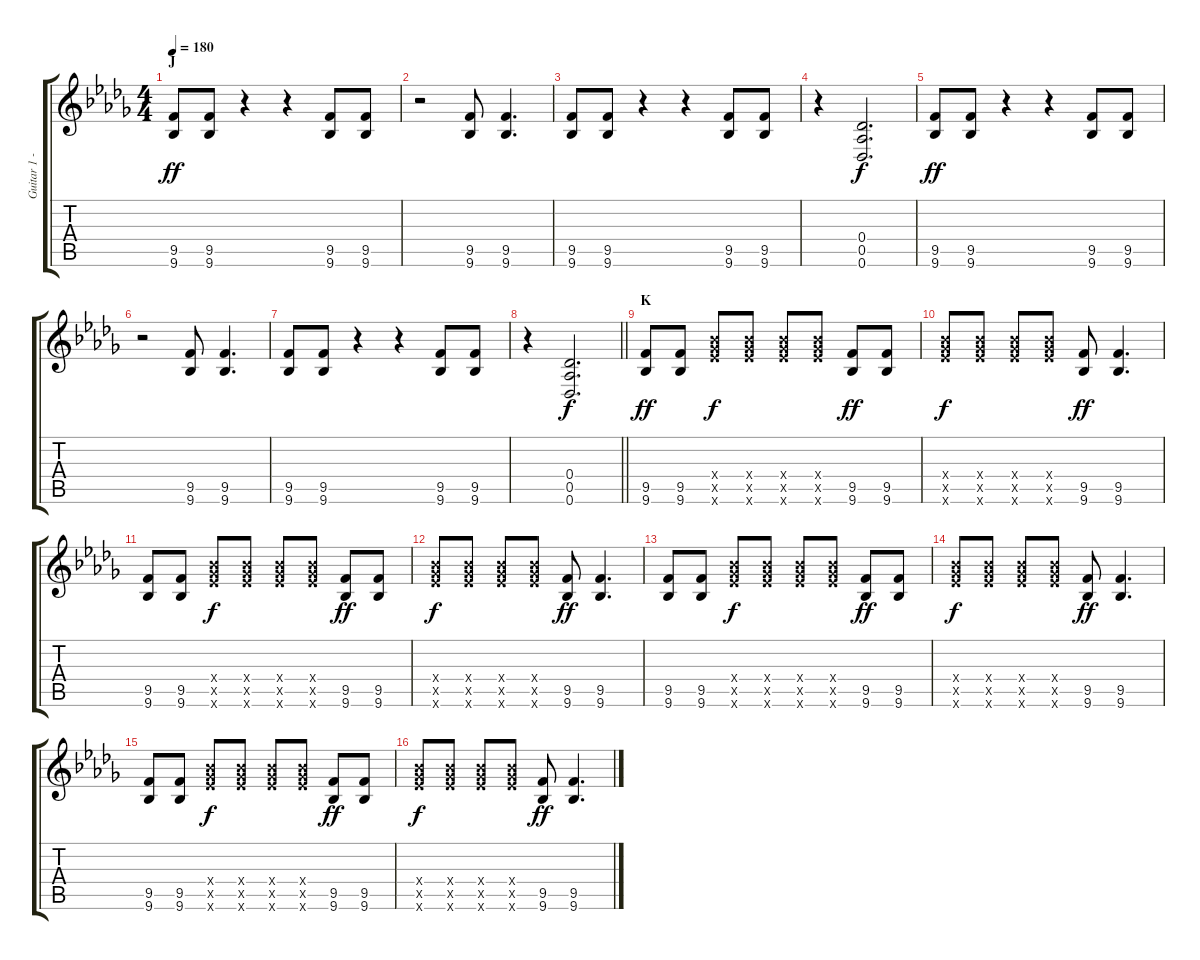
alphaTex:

\track ("Guitar 1 - Hiroshi" "Guitar 1 -") {instrument distortionguitar}
\staff {score tabs}
\tuning (Eb4 Bb3 Gb3 Db3 Ab2 Db2) {hide}
\ts (4 4)
\section ("" "J")
\tempo 180
\clef g2
\ks db
(9.5 9.6).8{dy ff} (9.5 9.6).8 r.4 r.4 (9.5 9.6).8 (9.5 9.6).8 |
r.2 (9.5 9.6).8 (9.5 9.6).4{d} |
(9.5 9.6).8 (9.5 9.6).8 r.4 r.4 (9.5 9.6).8 (9.5 9.6).8 |
r.4 (0.4 0.5 0.6).2{d dy f} |
(9.5 9.6).8{dy ff} (9.5 9.6).8 r.4 r.4 (9.5 9.6).8 (9.5 9.6).8 |
r.2 (9.5 9.6).8 (9.5 9.6).4{d} |
(9.5 9.6).8 (9.5 9.6).8 r.4 r.4 (9.5 9.6).8 (9.5 9.6).8 |
\barLineRight lightlight
r.4 (0.4 0.5 0.6).2{d dy f} |
\section ("" "K")
(9.5 9.6).8{dy ff} (9.5 9.6).8 (9.4{x} 10.5{x} 14.6{x}).8{dy f} (9.4{x} 10.5{x} 14.6{x}).8 (9.4{x} 10.5{x} 14.6{x}).8 (9.4{x} 10.5{x} 14.6{x}).8 (9.5 9.6).8{dy ff} (9.5 9.6).8 |
(9.4{x} 10.5{x} 14.6{x}).8{dy f} (9.4{x} 10.5{x} 14.6{x}).8 (9.4{x} 10.5{x} 14.6{x}).8 (9.4{x} 10.5{x} 14.6{x}).8 (9.5 9.6).8{dy ff} (9.5 9.6).4{d} |
(9.5 9.6).8 (9.5 9.6).8 (9.4{x} 10.5{x} 14.6{x}).8{dy f} (9.4{x} 10.5{x} 14.6{x}).8 (9.4{x} 10.5{x} 14.6{x}).8 (9.4{x} 10.5{x} 14.6{x}).8 (9.5 9.6).8{dy ff} (9.5 9.6).8 |
(9.4{x} 10.5{x} 14.6{x}).8{dy f} (9.4{x} 10.5{x} 14.6{x}).8 (9.4{x} 10.5{x} 14.6{x}).8 (9.4{x} 10.5{x} 14.6{x}).8 (9.5 9.6).8{dy ff} (9.5 9.6).4{d} |
(9.5 9.6).8 (9.5 9.6).8 (9.4{x} 10.5{x} 14.6{x}).8{dy f} (9.4{x} 10.5{x} 14.6{x}).8 (9.4{x} 10.5{x} 14.6{x}).8 (9.4{x} 10.5{x} 14.6{x}).8 (9.5 9.6).8{dy ff} (9.5 9.6).8 |
(9.4{x} 10.5{x} 14.6{x}).8{dy f} (9.4{x} 10.5{x} 14.6{x}).8 (9.4{x} 10.5{x} 14.6{x}).8 (9.4{x} 10.5{x} 14.6{x}).8 (9.5 9.6).8{dy ff} (9.5 9.6).4{d} |
(9.5 9.6).8 (9.5 9.6).8 (9.4{x} 10.5{x} 14.6{x}).8{dy f} (9.4{x} 10.5{x} 14.6{x}).8 (9.4{x} 10.5{x} 14.6{x}).8 (9.4{x} 10.5{x} 14.6{x}).8 (9.5 9.6).8{dy ff} (9.5 9.6).8 |
(9.4{x} 10.5{x} 14.6{x}).8{dy f} (9.4{x} 10.5{x} 14.6{x}).8 (9.4{x} 10.5{x} 14.6{x}).8 (9.4{x} 10.5{x} 14.6{x}).8 (9.5 9.6).8{dy ff} (9.5 9.6).4{d}
